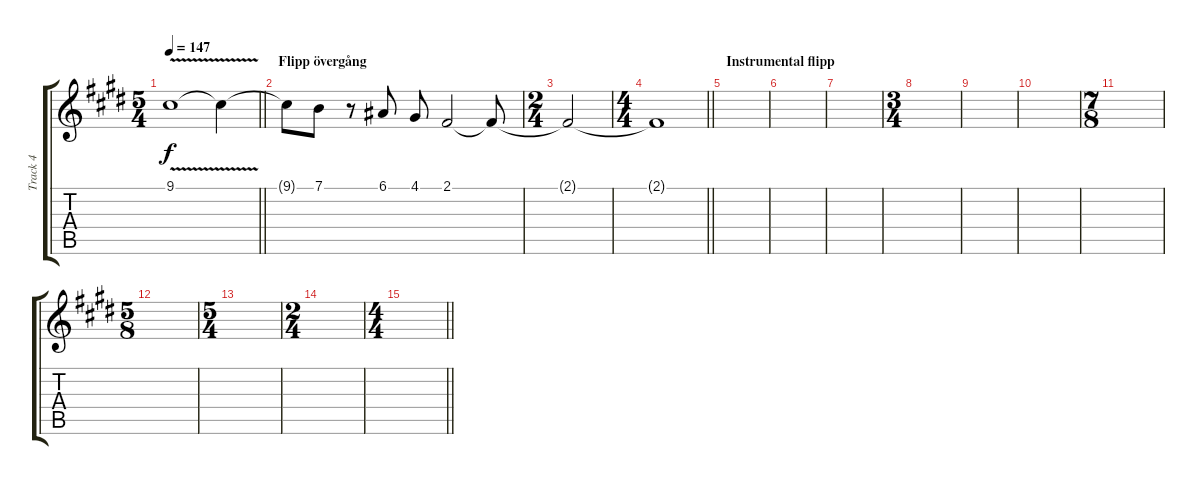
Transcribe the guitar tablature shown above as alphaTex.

\track ("Track 4" "Track 4") {instrument clarinet}
\staff {score tabs}
\tuning (E4 B3 G3 D3 A2 E2) {hide}
\ts (5 4)
\tempo 147
\clef g2
\barLineRight lightlight
\ks e
9.1{v}.1{dy f} 9.1{t}.4 |
\section ("" "Flipp övergång")
9.1{t}.8 7.1.8 r.8 6.1.8 4.1.8 2.1.2 2.1{t}.8 |
\ts (2 4)
2.1{t}.2 |
\ts (4 4)
\barLineRight lightlight
2.1{t}.1 |
\section ("" "Instrumental flipp")
|
|
|
\ts (3 4)
|
|
|
\ts (7 8)
|
\ts (5 8)
|
\ts (5 4)
|
\ts (2 4)
|
\ts (4 4)
\barLineRight lightlight
